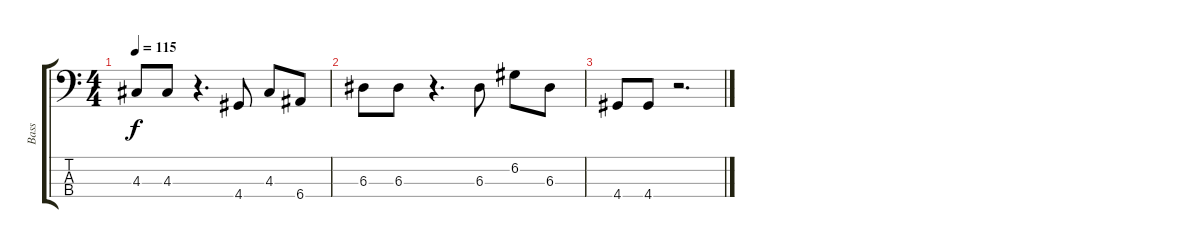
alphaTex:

\track ("Bass" "Bass") {instrument electricbassfinger}
\staff {score tabs}
\tuning (G2 D2 A1 E1) {hide}
\ts (4 4)
\tempo 115
\clef f4
\ks c
4.3.8{dy f} 4.3.8 r.4{d} 4.4.8 4.3.8 6.4.8 |
6.3.8 6.3.8 r.4{d} 6.3.8 6.2.8 6.3.8 |
4.4.8 4.4.8 r.2{d}
